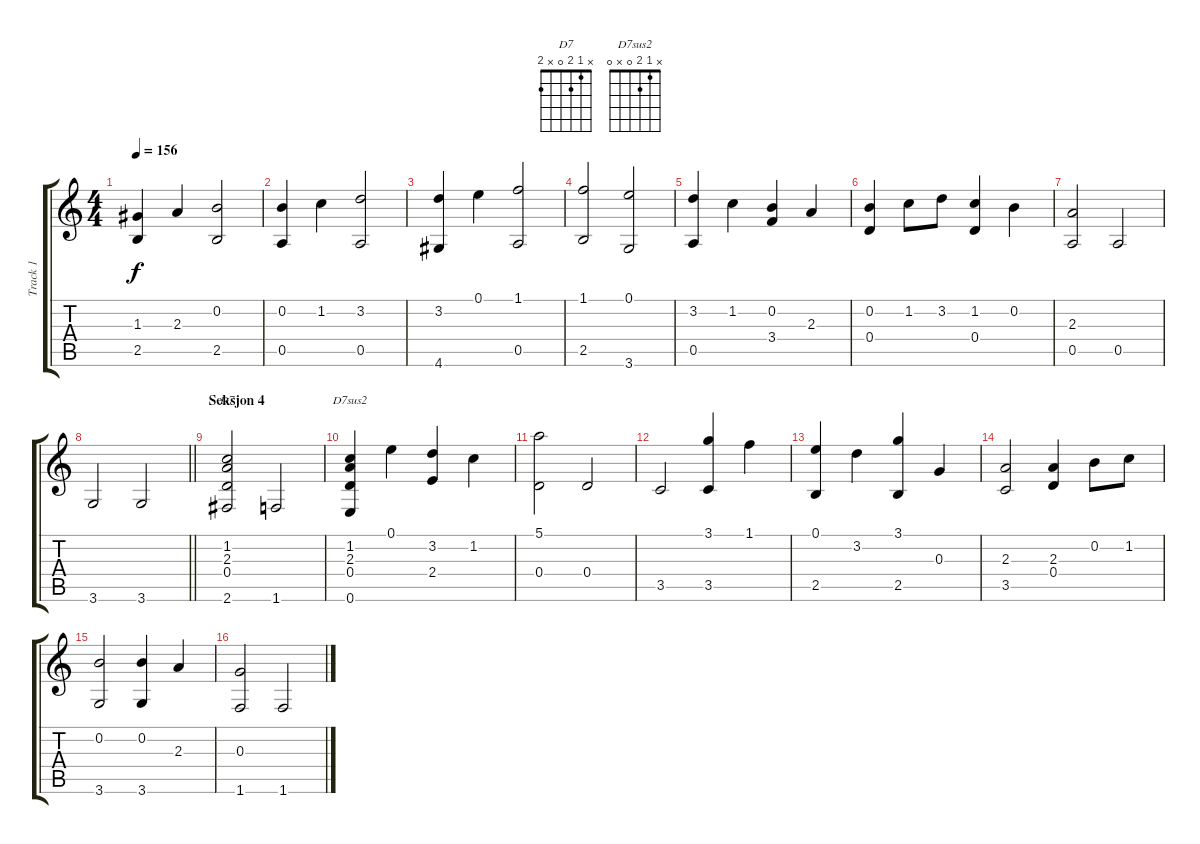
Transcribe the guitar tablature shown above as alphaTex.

\track ("Track 1" "Track 1") {instrument acousticguitarnylon}
\staff {score tabs}
\tuning (E4 B3 G3 D3 A2 E2) {hide}
\chord ("D7" x 1 2 0 x 2)
\chord ("D7sus2" x 1 2 0 x 0)
\ts (4 4)
\tempo 156
\clef g2
\ks c
(1.3 2.5).4{dy f} 2.3.4 (0.2 2.5).2 |
(0.2 0.5).4 1.2.4 (3.2 0.5).2 |
(3.2 4.6).4 0.1.4 (1.1 0.5).2 |
(1.1 2.5).2 (0.1 3.6).2 |
(3.2 0.5).4 1.2.4 (0.2 3.4).4 2.3.4 |
(0.2 0.4).4 1.2.8 3.2.8 (1.2 0.4).4 0.2.4 |
(2.3 0.5).2 0.5.2 |
\barLineRight lightlight
3.6.2 3.6.2 |
\section ("" "Seksjon 4")
(1.2 2.3 0.4 2.6).2{ch "D7"} 1.6.2 |
(1.2 2.3 0.4 0.6).4{ch "D7sus2"} 0.1.4 (3.2 2.4).4 1.2.4 |
(5.1 0.4).2 0.4.2 |
3.5.2 (3.1 3.5).4 1.1.4 |
(0.1 2.5).4 3.2.4 (3.1 2.5).4 0.3.4 |
(2.3 3.5).2 (2.3 0.4).4 0.2.8 1.2.8 |
(0.2 3.6).2 (0.2 3.6).4 2.3.4 |
(0.3 1.6).2 1.6.2
